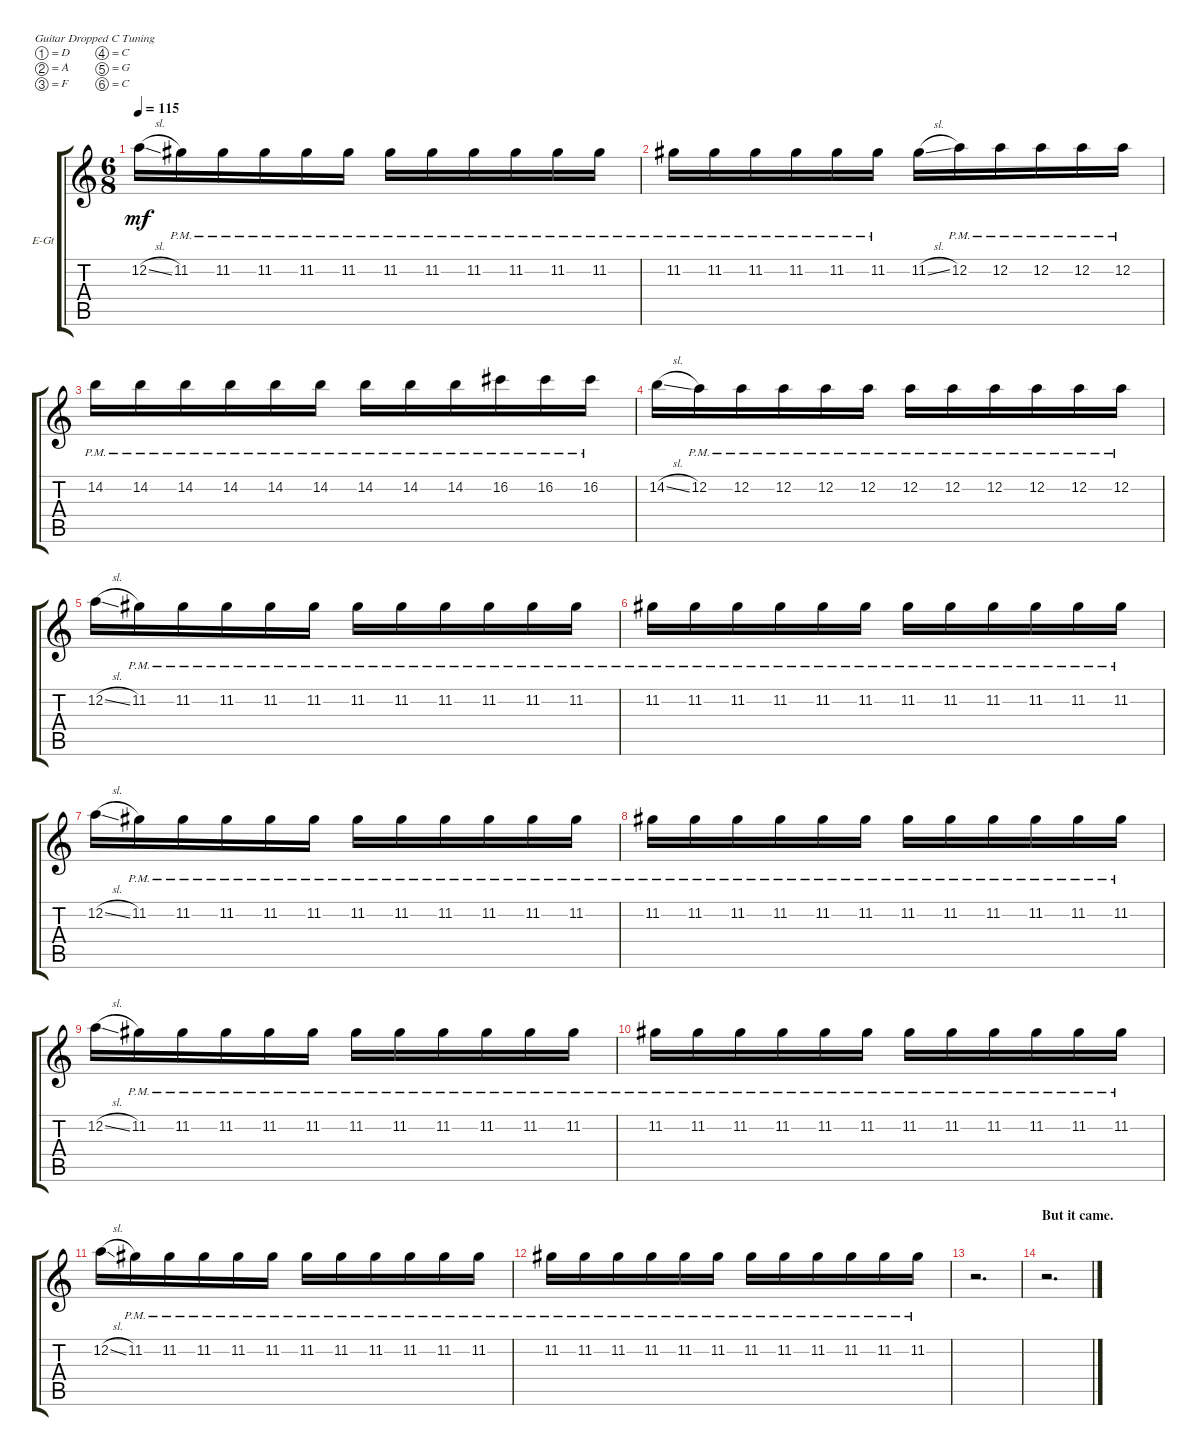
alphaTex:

\bracketExtendMode groupsimilarinstruments
\firstSystemTrackNameOrientation horizontal
\otherSystemsTrackNameOrientation horizontal
\track ("Electric Guitar" "E-Gt") {instrument overdrivenguitar}
\staff {score tabs}
\tuning (D4 A3 F3 C3 G2 C2)
\ts (6 8)
\tempo 115
\clef g2
\ks c
12.2{sl}.16{dy mf} 11.2{pm}.16 11.2{pm}.16 11.2{pm}.16 11.2{pm}.16 11.2{pm}.16 11.2{pm}.16 11.2{pm}.16 11.2{pm}.16 11.2{pm}.16 11.2{pm}.16 11.2{pm}.16 |
11.2{pm}.16 11.2{pm}.16 11.2{pm}.16 11.2{pm}.16 11.2{pm}.16 11.2{pm}.16 11.2{sl}.16 12.2{pm}.16 12.2{pm}.16 12.2{pm}.16 12.2{pm}.16 12.2{pm}.16 |
14.2{pm}.16 14.2{pm}.16 14.2{pm}.16 14.2{pm}.16 14.2{pm}.16 14.2{pm}.16 14.2{pm}.16 14.2{pm}.16 14.2{pm}.16 16.2{pm}.16 16.2{pm}.16 16.2{pm}.16 |
14.2{sl}.16 12.2{pm}.16 12.2{pm}.16 12.2{pm}.16 12.2{pm}.16 12.2{pm}.16 12.2{pm}.16 12.2{pm}.16 12.2{pm}.16 12.2{pm}.16 12.2{pm}.16 12.2{pm}.16 |
12.2{sl}.16 11.2{pm}.16 11.2{pm}.16 11.2{pm}.16 11.2{pm}.16 11.2{pm}.16 11.2{pm}.16 11.2{pm}.16 11.2{pm}.16 11.2{pm}.16 11.2{pm}.16 11.2{pm}.16 |
11.2{pm}.16 11.2{pm}.16 11.2{pm}.16 11.2{pm}.16 11.2{pm}.16 11.2{pm}.16 11.2{pm}.16 11.2{pm}.16 11.2{pm}.16 11.2{pm}.16 11.2{pm}.16 11.2{pm}.16 |
12.2{sl}.16 11.2{pm}.16 11.2{pm}.16 11.2{pm}.16 11.2{pm}.16 11.2{pm}.16 11.2{pm}.16 11.2{pm}.16 11.2{pm}.16 11.2{pm}.16 11.2{pm}.16 11.2{pm}.16 |
11.2{pm}.16 11.2{pm}.16 11.2{pm}.16 11.2{pm}.16 11.2{pm}.16 11.2{pm}.16 11.2{pm}.16 11.2{pm}.16 11.2{pm}.16 11.2{pm}.16 11.2{pm}.16 11.2{pm}.16 |
12.2{sl}.16 11.2{pm}.16 11.2{pm}.16 11.2{pm}.16 11.2{pm}.16 11.2{pm}.16 11.2{pm}.16 11.2{pm}.16 11.2{pm}.16 11.2{pm}.16 11.2{pm}.16 11.2{pm}.16 |
11.2{pm}.16 11.2{pm}.16 11.2{pm}.16 11.2{pm}.16 11.2{pm}.16 11.2{pm}.16 11.2{pm}.16 11.2{pm}.16 11.2{pm}.16 11.2{pm}.16 11.2{pm}.16 11.2{pm}.16 |
12.2{sl}.16 11.2{pm}.16 11.2{pm}.16 11.2{pm}.16 11.2{pm}.16 11.2{pm}.16 11.2{pm}.16 11.2{pm}.16 11.2{pm}.16 11.2{pm}.16 11.2{pm}.16 11.2{pm}.16 |
11.2{pm}.16 11.2{pm}.16 11.2{pm}.16 11.2{pm}.16 11.2{pm}.16 11.2{pm}.16 11.2{pm}.16 11.2{pm}.16 11.2{pm}.16 11.2{pm}.16 11.2{pm}.16 11.2{pm}.16 |
r.2{d} |
\section ("" "But it came.")
r.2{d}
